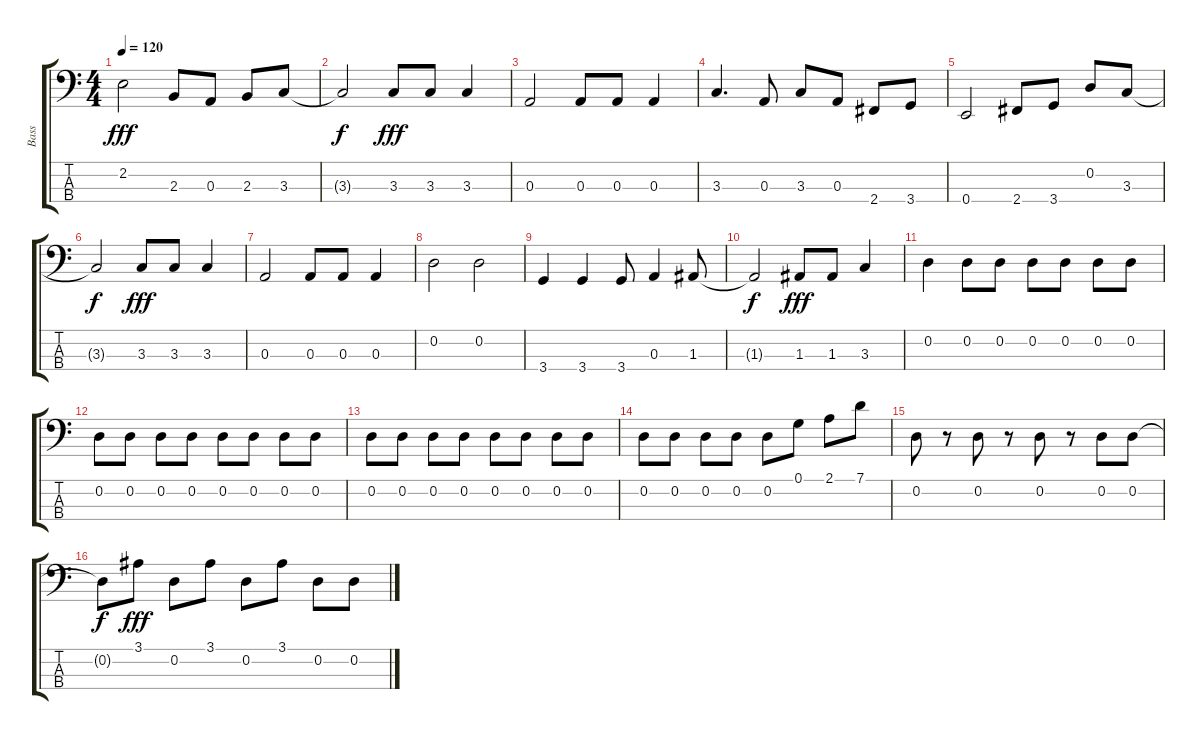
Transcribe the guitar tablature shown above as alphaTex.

\track ("Bass" "Bass") {instrument electricbassfinger}
\staff {score tabs}
\tuning (G2 D2 A1 E1) {hide}
\ts (4 4)
\tempo 120
\clef f4
\ks c
2.2.2{dy fff} 2.3.8 0.3.8 2.3.8 3.3.8 |
3.3{t}.2{dy f} 3.3.8{dy fff} 3.3.8 3.3.4 |
0.3.2 0.3.8 0.3.8 0.3.4 |
3.3.4{d} 0.3.8 3.3.8 0.3.8 2.4.8 3.4.8 |
0.4.2 2.4.8 3.4.8 0.2.8 3.3.8 |
3.3{t}.2{dy f} 3.3.8{dy fff} 3.3.8 3.3.4 |
0.3.2 0.3.8 0.3.8 0.3.4 |
0.2.2 0.2.2 |
3.4.4 3.4.4 3.4.8 0.3.4 1.3.8 |
1.3{t}.2{dy f} 1.3.8{dy fff} 1.3.8 3.3.4 |
0.2.4 0.2.8 0.2.8 0.2.8 0.2.8 0.2.8 0.2.8 |
0.2.8 0.2.8 0.2.8 0.2.8 0.2.8 0.2.8 0.2.8 0.2.8 |
0.2.8 0.2.8 0.2.8 0.2.8 0.2.8 0.2.8 0.2.8 0.2.8 |
0.2.8 0.2.8 0.2.8 0.2.8 0.2.8 0.1.8 2.1.8 7.1.8 |
0.2.8 r.8 0.2.8 r.8 0.2.8 r.8 0.2.8 0.2.8 |
0.2{t}.8{dy f} 3.1.8{dy fff} 0.2.8 3.1.8 0.2.8 3.1.8 0.2.8 0.2.8
